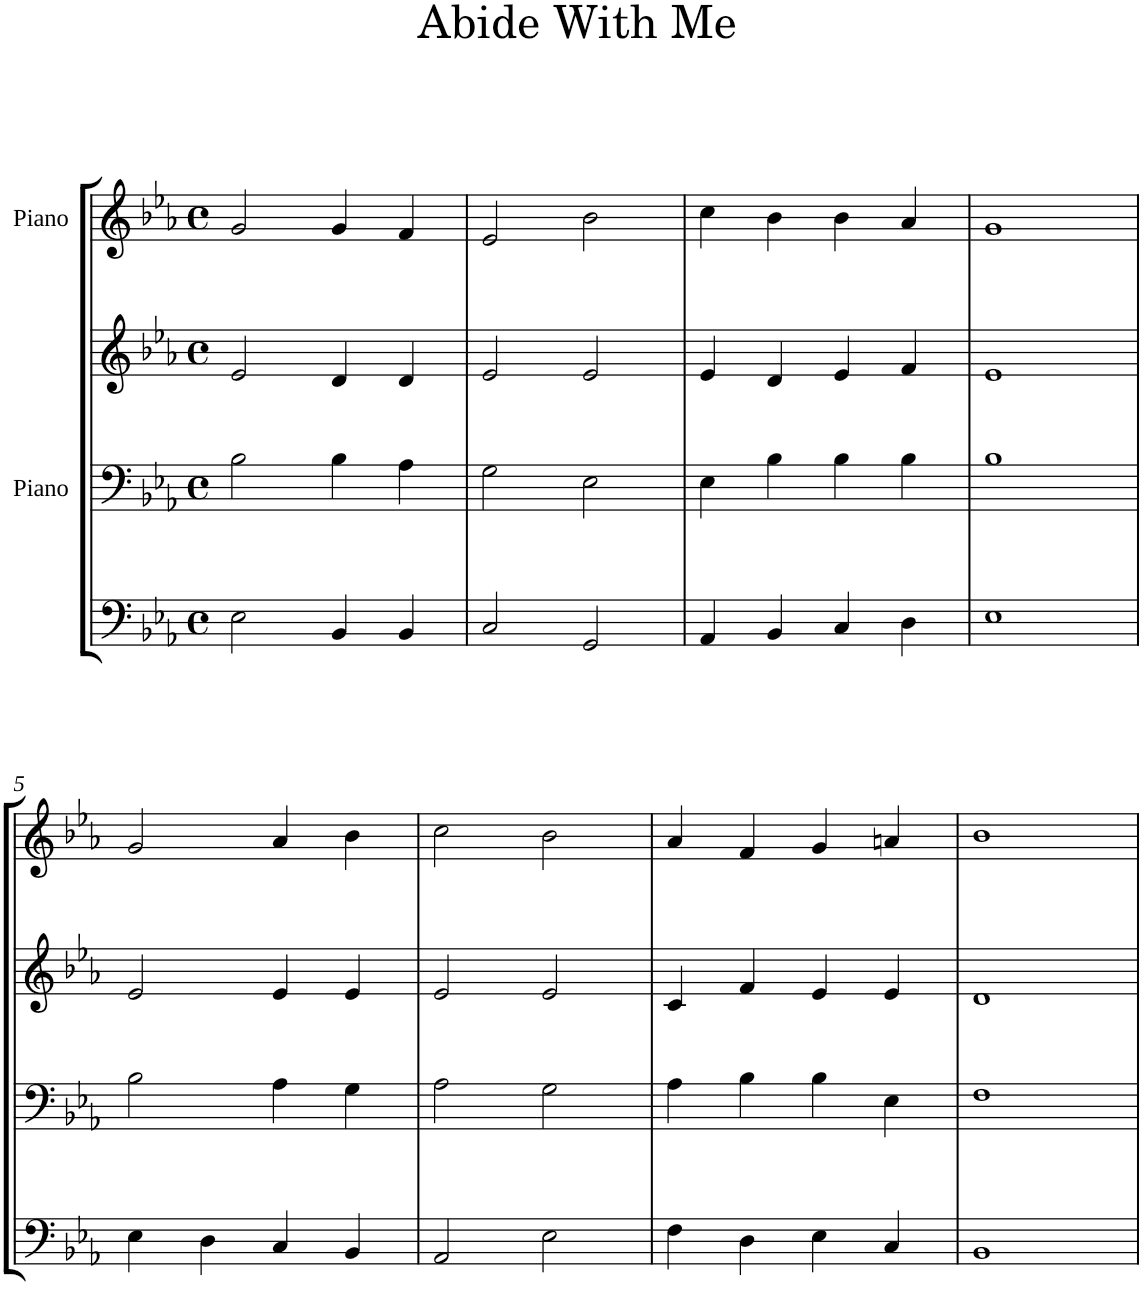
**kern	**kern	**kern	**kern
*part4	*part3	*part2	*part1
*staff4	*staff3	*staff2	*staff1
*	*I"Piano	*	*I"Piano
*clefF4	*clefF4	*clefG2	*clefG2
*k[b-e-a-]	*k[b-e-a-]	*k[b-e-a-]	*k[b-e-a-]
*E-:	*E-:	*E-:	*E-:
*M4/4	*M4/4	*M4/4	*M4/4
*met(c)	*met(c)	*met(c)	*met(c)
=1	=1	=1	=1
2E-\	2B-\	2e-/	2g/
4BB-/	4B-\	4d/	4g/
4BB-/	4A-\	4d/	4f/
=2	=2	=2	=2
2C/	2G\	2e-/	2e-/
2GG/	2E-\	2e-/	2b-\
=3	=3	=3	=3
4AA-/	4E-\	4e-/	4cc\
4BB-/	4B-\	4d/	4b-\
4C/	4B-\	4e-/	4b-\
4D\	4B-\	4f/	4a-/
=4	=4	=4	=4
1E-	1B-	1e-	1g
!!LO:LB:g=z
=5	=5	=5	=5
4E-\	2B-\	2e-/	2g/
4D\	.	.	.
4C/	4A-\	4e-/	4a-/
4BB-/	4G\	4e-/	4b-\
=6	=6	=6	=6
2AA-/	2A-\	2e-/	2cc\
2E-\	2G\	2e-/	2b-\
=7	=7	=7	=7
4F\	4A-\	4c/	4a-/
4D\	4B-\	4f/	4f/
4E-\	4B-\	4e-/	4g/
4C/	4E-\	4e-/	4an/
=8	=8	=8	=8
1BB-	1F	1d	1b-
=	=	=	=
*-	*-	*-	*-
